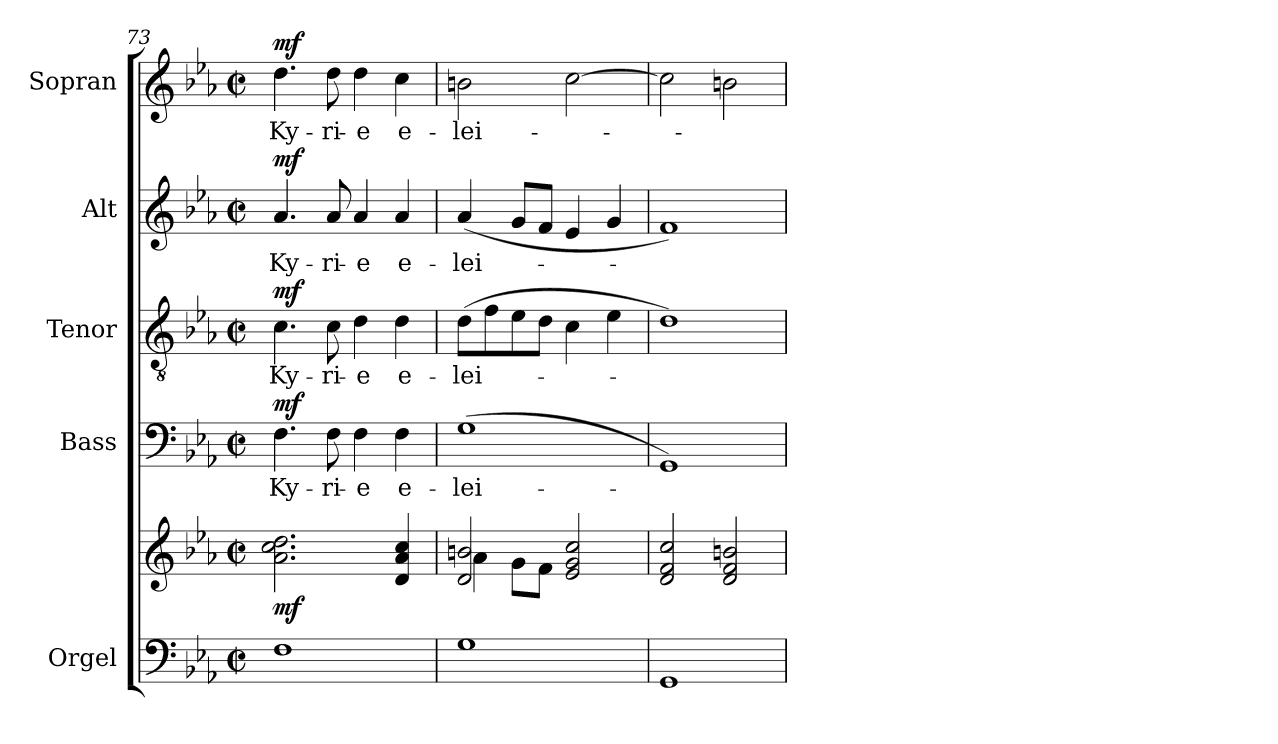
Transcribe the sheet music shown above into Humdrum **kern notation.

**kern	**kern	**dynam	**kern	**text	**dynam	**kern	**text	**dynam	**kern	**text	**dynam	**kern	**text	**dynam
*part5	*part5	*part5	*part4	*part4	*part4	*part3	*part3	*part3	*part2	*part2	*part2	*part1	*part1	*part1
*staff6	*staff5	*staff5/6	*staff4	*staff4	*staff4	*staff3	*staff3	*staff3	*staff2	*staff2	*staff2	*staff1	*staff1	*staff1
*I"Orgel	*	*	*I"Bass	*	*	*I"Tenor	*	*	*I"Alt	*	*	*I"Sopran	*	*
*I'Org.	*	*	*I'B.	*	*	*I'T.	*	*	*I'A.	*	*	*I'S.	*	*
*clefF4	*clefG2	*	*clefF4	*	*	*clefGv2	*	*	*clefG2	*	*	*clefG2	*	*
*k[b-e-a-]	*k[b-e-a-]	*	*k[b-e-a-]	*	*	*k[b-e-a-]	*	*	*k[b-e-a-]	*	*	*k[b-e-a-]	*	*
*E-:	*E-:	*	*E-:	*	*	*E-:	*	*	*E-:	*	*	*E-:	*	*
*M2/2	*M2/2	*	*M2/2	*	*	*M2/2	*	*	*M2/2	*	*	*M2/2	*	*
*met(c|)	*met(c|)	*	*met(c|)	*	*	*met(c|)	*	*	*met(c|)	*	*	*met(c|)	*	*
=73	=73	=73	=73	=73	=73	=73	=73	=73	=73	=73	=73	=73	=73	=73
!	!	!LO:DY:b	!	!LO:LY:b	!LO:DY:a	!	!LO:LY:b	!LO:DY:a	!	!LO:LY:b	!LO:DY:a	!	!LO:LY:b	!LO:DY:a
1F	2.a-\ 2.cc\ 2.dd\	mf	4.F\	Ky-	mf	4.c\	Ky-	mf	4.a-/	Ky-	mf	4.dd\	Ky-	mf
!	!	!	!	!LO:LY:b	!	!	!LO:LY:b	!	!	!LO:LY:b	!	!	!LO:LY:b	!
.	.	.	8F\	-ri-	.	8c\	-ri-	.	8a-/	-ri-	.	8dd\	-ri-	.
!	!	!	!	!LO:LY:b	!	!	!LO:LY:b	!	!	!LO:LY:b	!	!	!LO:LY:b	!
.	.	.	4F\	-e	.	4d\	-e	.	4a-/	-e	.	4dd\	-e	.
!	!	!	!	!LO:LY:b	!	!	!LO:LY:b	!	!	!LO:LY:b	!	!	!LO:LY:b	!
.	4d/ 4a-/ 4cc/	.	4F\	e-	.	4d\	e-	.	4a-/	e-	.	4cc\	e-	.
=74	=74	=74	=74	=74	=74	=74	=74	=74	=74	=74	=74	=74	=74	=74
*	*^	*	*	*	*	*	*	*	*	*	*	*	*	*
!	!	!	!	!	!LO:LY:b	!	!	!LO:LY:b	!	!	!LO:LY:b	!	!	!LO:LY:b	!
1G	2d/ 2bn/	4a-\	.	(>1G	-lei-	.	(>8d\L	-lei-	.	(<4a-/	-lei-	.	2bn\	-lei-	.
.	.	.	.	.	.	.	8f\	.	.	.	.	.	.	.	.
.	.	8g\L	.	.	.	.	8e-\	.	.	8g/L	.	.	.	.	.
.	.	8f\J	.	.	.	.	8d\J	.	.	8f/J	.	.	.	.	.
.	2e-/ 2g/ 2cc/	2ryy	.	.	.	.	4c\	.	.	4e-/	.	.	[2cc\	.	.
.	.	.	.	.	.	.	4e-\	.	.	4g/	.	.	.	.	.
*	*v	*v	*	*	*	*	*	*	*	*	*	*	*	*	*
=75	=75	=75	=75	=75	=75	=75	=75	=75	=75	=75	=75	=75	=75	=75
1GG	2d/ 2f/ 2cc/	.	1GG)	.	.	1d)	.	.	1f)	.	.	2cc\]	.	.
.	2d/ 2f/ 2bn/	.	.	.	.	.	.	.	.	.	.	2bn\	.	.
=	=	=	=	=	=	=	=	=	=	=	=	=	=	=
*-	*-	*-	*-	*-	*-	*-	*-	*-	*-	*-	*-	*-	*-	*-
